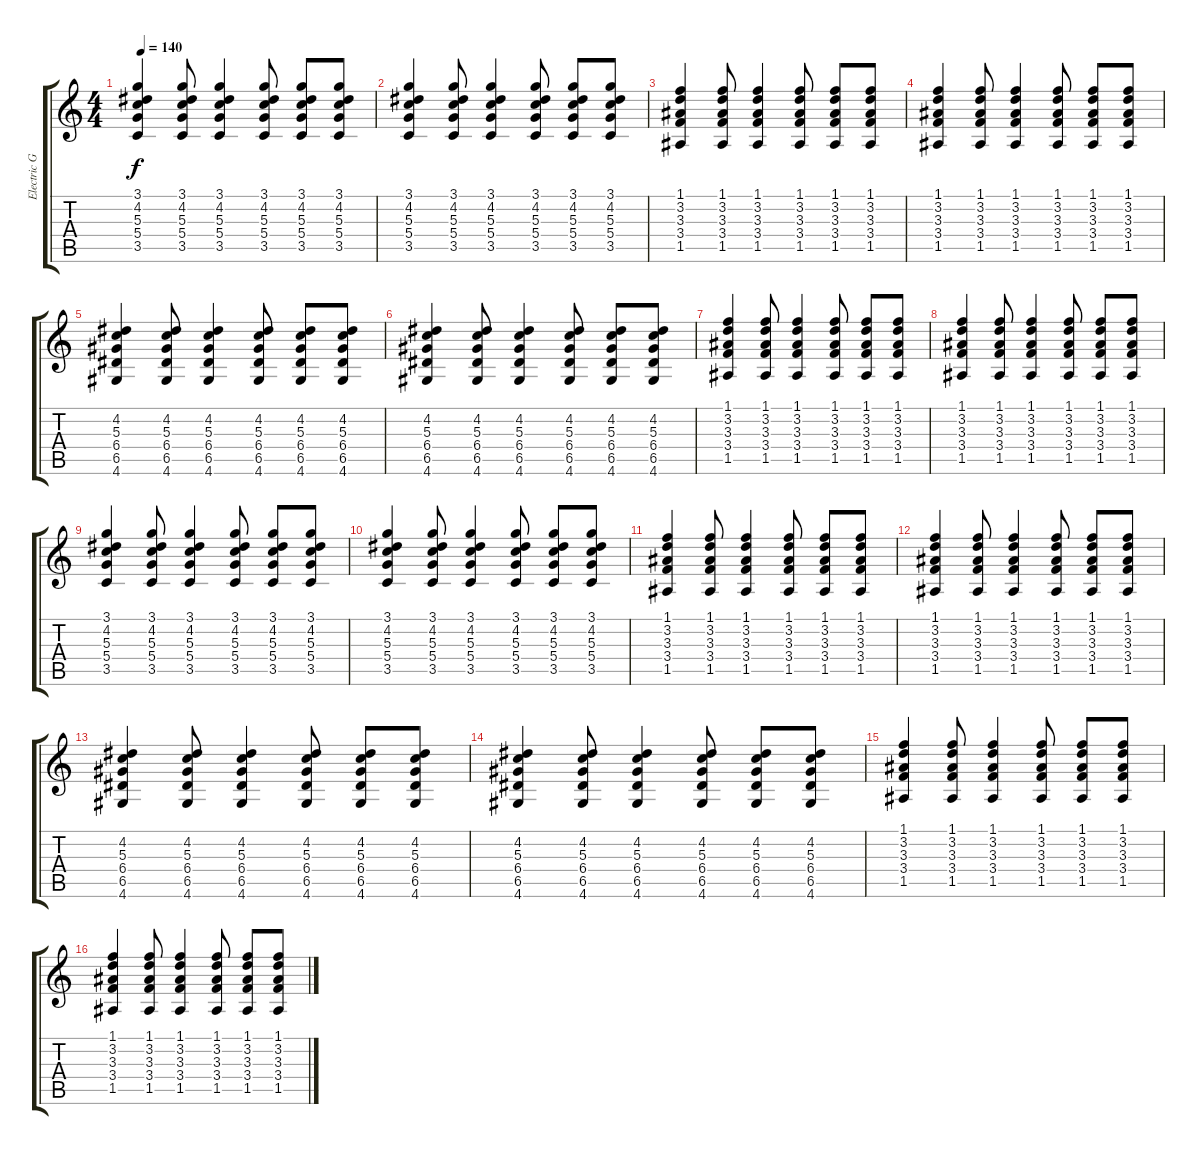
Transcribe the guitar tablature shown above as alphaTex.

\track ("Electric Guitar" "Electric G") {instrument overdrivenguitar}
\staff {score tabs}
\tuning (E4 B3 G3 D3 A2 E2) {hide}
\ts (4 4)
\tempo 140
\clef g2
\ks c
(3.1 4.2 5.3 5.4 3.5).4{dy f} (3.1 4.2 5.3 5.4 3.5).8 (3.1 4.2 5.3 5.4 3.5).4 (3.1 4.2 5.3 5.4 3.5).8 (3.1 4.2 5.3 5.4 3.5).8 (3.1 4.2 5.3 5.4 3.5).8 |
(3.1 4.2 5.3 5.4 3.5).4 (3.1 4.2 5.3 5.4 3.5).8 (3.1 4.2 5.3 5.4 3.5).4 (3.1 4.2 5.3 5.4 3.5).8 (3.1 4.2 5.3 5.4 3.5).8 (3.1 4.2 5.3 5.4 3.5).8 |
(1.1 3.2 3.3 3.4 1.5).4 (1.1 3.2 3.3 3.4 1.5).8 (1.1 3.2 3.3 3.4 1.5).4 (1.1 3.2 3.3 3.4 1.5).8 (1.1 3.2 3.3 3.4 1.5).8 (1.1 3.2 3.3 3.4 1.5).8 |
(1.1 3.2 3.3 3.4 1.5).4 (1.1 3.2 3.3 3.4 1.5).8 (1.1 3.2 3.3 3.4 1.5).4 (1.1 3.2 3.3 3.4 1.5).8 (1.1 3.2 3.3 3.4 1.5).8 (1.1 3.2 3.3 3.4 1.5).8 |
(4.2 5.3 6.4 6.5 4.6).4 (4.2 5.3 6.4 6.5 4.6).8 (4.2 5.3 6.4 6.5 4.6).4 (4.2 5.3 6.4 6.5 4.6).8 (4.2 5.3 6.4 6.5 4.6).8 (4.2 5.3 6.4 6.5 4.6).8 |
(4.2 5.3 6.4 6.5 4.6).4 (4.2 5.3 6.4 6.5 4.6).8 (4.2 5.3 6.4 6.5 4.6).4 (4.2 5.3 6.4 6.5 4.6).8 (4.2 5.3 6.4 6.5 4.6).8 (4.2 5.3 6.4 6.5 4.6).8 |
(1.1 3.2 3.3 3.4 1.5).4 (1.1 3.2 3.3 3.4 1.5).8 (1.1 3.2 3.3 3.4 1.5).4 (1.1 3.2 3.3 3.4 1.5).8 (1.1 3.2 3.3 3.4 1.5).8 (1.1 3.2 3.3 3.4 1.5).8 |
(1.1 3.2 3.3 3.4 1.5).4 (1.1 3.2 3.3 3.4 1.5).8 (1.1 3.2 3.3 3.4 1.5).4 (1.1 3.2 3.3 3.4 1.5).8 (1.1 3.2 3.3 3.4 1.5).8 (1.1 3.2 3.3 3.4 1.5).8 |
(3.1 4.2 5.3 5.4 3.5).4 (3.1 4.2 5.3 5.4 3.5).8 (3.1 4.2 5.3 5.4 3.5).4 (3.1 4.2 5.3 5.4 3.5).8 (3.1 4.2 5.3 5.4 3.5).8 (3.1 4.2 5.3 5.4 3.5).8 |
(3.1 4.2 5.3 5.4 3.5).4 (3.1 4.2 5.3 5.4 3.5).8 (3.1 4.2 5.3 5.4 3.5).4 (3.1 4.2 5.3 5.4 3.5).8 (3.1 4.2 5.3 5.4 3.5).8 (3.1 4.2 5.3 5.4 3.5).8 |
(1.1 3.2 3.3 3.4 1.5).4 (1.1 3.2 3.3 3.4 1.5).8 (1.1 3.2 3.3 3.4 1.5).4 (1.1 3.2 3.3 3.4 1.5).8 (1.1 3.2 3.3 3.4 1.5).8 (1.1 3.2 3.3 3.4 1.5).8 |
(1.1 3.2 3.3 3.4 1.5).4 (1.1 3.2 3.3 3.4 1.5).8 (1.1 3.2 3.3 3.4 1.5).4 (1.1 3.2 3.3 3.4 1.5).8 (1.1 3.2 3.3 3.4 1.5).8 (1.1 3.2 3.3 3.4 1.5).8 |
(4.2 5.3 6.4 6.5 4.6).4 (4.2 5.3 6.4 6.5 4.6).8 (4.2 5.3 6.4 6.5 4.6).4 (4.2 5.3 6.4 6.5 4.6).8 (4.2 5.3 6.4 6.5 4.6).8 (4.2 5.3 6.4 6.5 4.6).8 |
(4.2 5.3 6.4 6.5 4.6).4 (4.2 5.3 6.4 6.5 4.6).8 (4.2 5.3 6.4 6.5 4.6).4 (4.2 5.3 6.4 6.5 4.6).8 (4.2 5.3 6.4 6.5 4.6).8 (4.2 5.3 6.4 6.5 4.6).8 |
(1.1 3.2 3.3 3.4 1.5).4 (1.1 3.2 3.3 3.4 1.5).8 (1.1 3.2 3.3 3.4 1.5).4 (1.1 3.2 3.3 3.4 1.5).8 (1.1 3.2 3.3 3.4 1.5).8 (1.1 3.2 3.3 3.4 1.5).8 |
(1.1 3.2 3.3 3.4 1.5).4 (1.1 3.2 3.3 3.4 1.5).8 (1.1 3.2 3.3 3.4 1.5).4 (1.1 3.2 3.3 3.4 1.5).8 (1.1 3.2 3.3 3.4 1.5).8 (1.1 3.2 3.3 3.4 1.5).8
